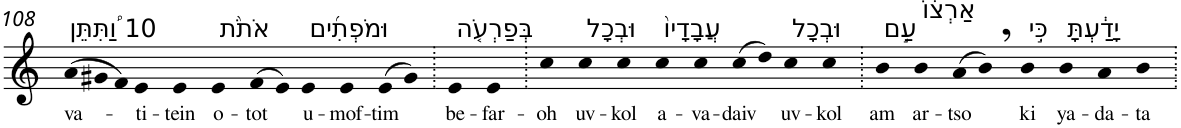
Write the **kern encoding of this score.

**kern	**text
*part1	*part1
*staff1	*staff1
*I"Piano	*
*I'Pno	*
!!LO:PB:g=z
*clefG2	*
*k[]	*
*Xtuplet	*
=108	=108
!LO:TX:a:t=10 וַ֠תִּתֵּן	!
!	!LO:LY:b
(>12a	va-
12g#X	.
12f)	.
!	!LO:LY:b
4e	-ti-
!	!LO:LY:b
4e	-tein
!LO:TX:a:t=אֹתֹ֨ת	!
!	!LO:LY:b
4e	o-
!	!LO:LY:b
(>8f	-tot
8e)	.
!LO:TX:a:t=וּמֹפְתִ֜ים	!
!	!LO:LY:b
4e	u-
!	!LO:LY:b
4e	-mof-
!	!LO:LY:b
(>8e	-tim
8g#)	.
=109.	=109.
!LO:TX:a:t=בְּפַרְעֹ֤ה	!
!	!LO:LY:b
4e	be-
!	!LO:LY:b
4e	-far-
=110.	=110.
!	!LO:LY:b
4cc	-oh
!LO:TX:a:t=וּבְכָל	!
!	!LO:LY:b
4cc	uv-
!	!LO:LY:b
4cc	-kol
!LO:TX:a:t=עֲבָדָיו֙	!
!	!LO:LY:b
4cc	a-
!	!LO:LY:b
4cc	-va-
!	!LO:LY:b
(>8cc	-daiv
8dd)	.
!LO:TX:a:t=וּבְכָל	!
!	!LO:LY:b
4cc	uv-
!	!LO:LY:b
4cc	-kol
=111.	=111.
!LO:TX:a:t=עַ֣ם	!
!	!LO:LY:b
4b	am
!LO:TX:a:t=אַרְצ֔וֹ	!
!	!LO:LY:b
4b	ar-
!	!LO:LY:b
(>8a	-tso
8b,)	.
!LO:TX:a:t=כִּ֣י	!
!	!LO:LY:b
4b	ki
!LO:TX:a:t=יָדַ֔עְתָּ	!
!	!LO:LY:b
4b	ya-
!	!LO:LY:b
4a	-da-
!	!LO:LY:b
4b	-ta
=.	=.
*-	*-
